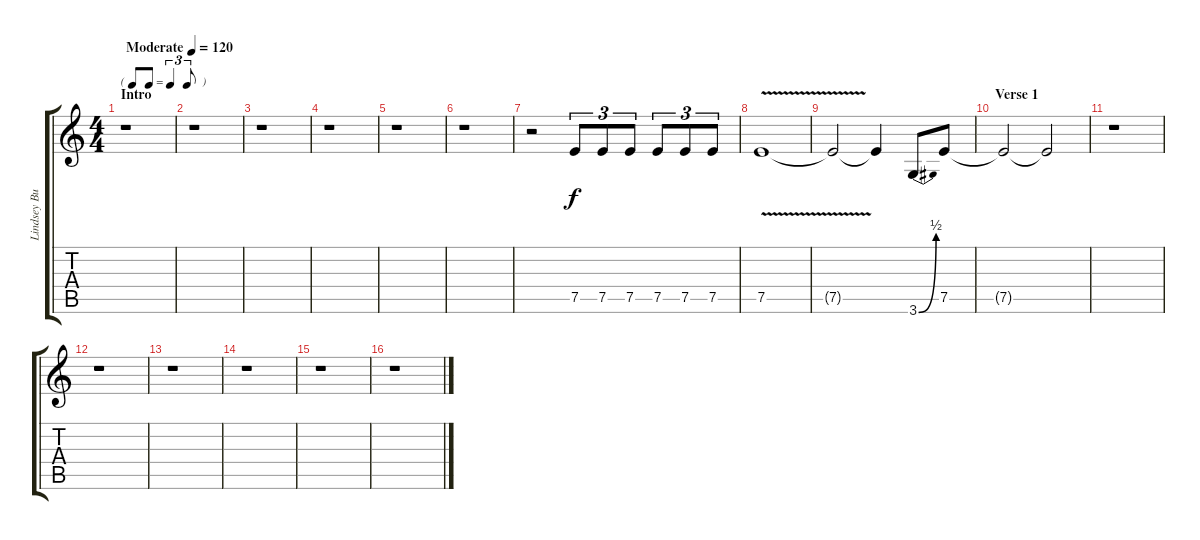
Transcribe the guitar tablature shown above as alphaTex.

\track ("Lindsey Buckingham - Lead Guitar" "Lindsey Bu") {instrument distortionguitar}
\staff {score tabs}
\tuning (E4 B3 G3 D3 A2 E2) {hide}
\ts (4 4)
\tf triplet8th
\section ("" "Intro")
\tempo (120 "Moderate")
\clef g2
\ks c
r.1{dy f instrument distortionguitar} |
r.1 |
r.1 |
r.1 |
r.1 |
r.1 |
r.2 7.5.8{tu (3 2)} 7.5.8{tu (3 2)} 7.5.8{tu (3 2)} 7.5.8{tu (3 2)} 7.5.8{tu (3 2)} 7.5.8{tu (3 2)} |
7.5{v}.1 |
7.5{t}.2 7.5{t}.4 3.6{be (bend 0 0 60 2)}.8 7.5.8 |
\section ("" "Verse 1")
7.5{t}.2 7.5{t}.2 |
r.1 |
r.1 |
r.1 |
r.1 |
r.1 |
r.1
